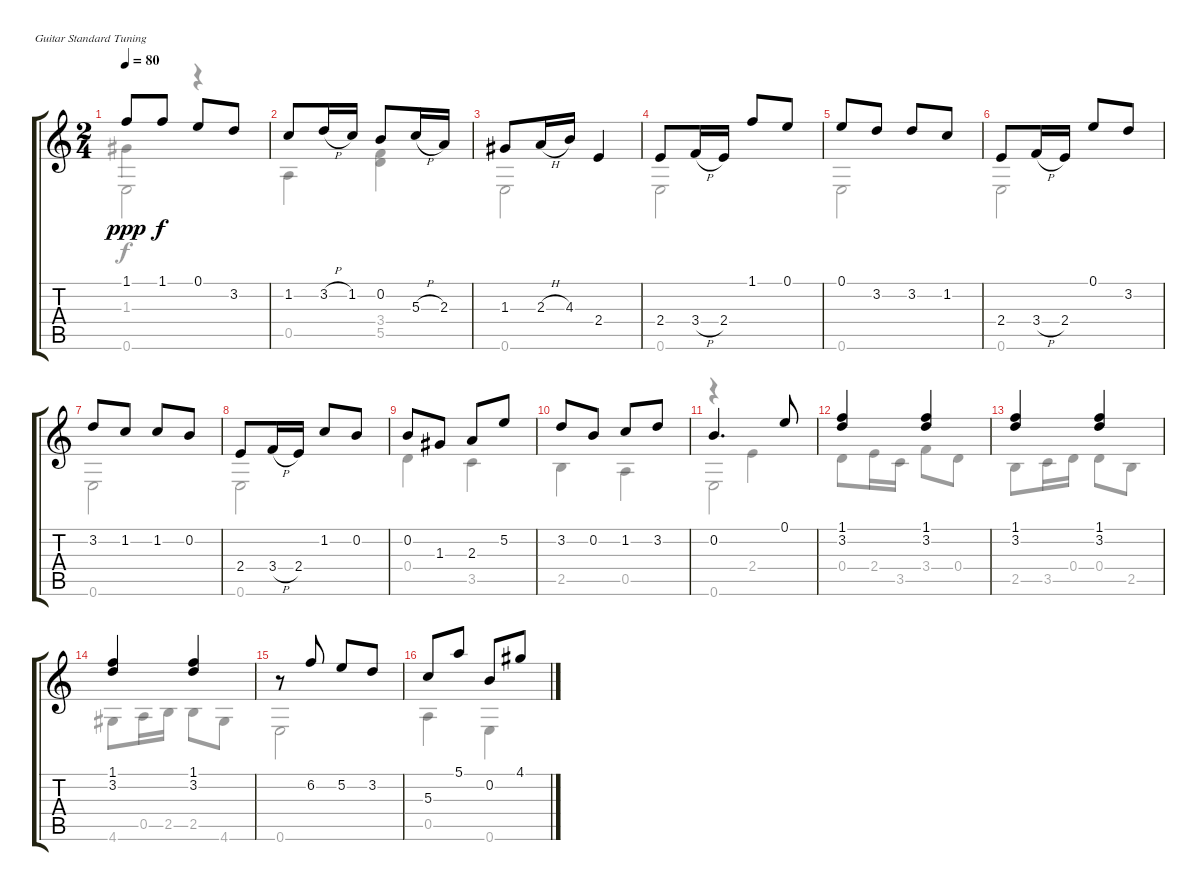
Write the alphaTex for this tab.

\bracketExtendMode groupsimilarinstruments
\firstSystemTrackNameOrientation horizontal
\otherSystemsTrackNameOrientation horizontal
\track "" {instrument acousticguitarnylon}
\staff {score tabs}
\tuning (E4 B3 G3 D3 A2 E2)
\voice
\ts (2 4)
\tempo 80
\clef g2
\ks c
1.1{t}.8{dy ppp} 1.1.8{dy f} 0.1.8 3.2.8 |
1.2.8 3.2{h}.16 1.2.16 0.2.8 5.3{h}.16 2.3.16 |
1.3.8 2.3{h}.16 4.3.16 2.4.4 |
2.4.8 3.4{h}.16 2.4.16 1.1.8 0.1.8 |
0.1.8 3.2.8 3.2.8 1.2.8 |
2.4.8 3.4{h}.16 2.4.16 0.1.8 3.2.8 |
3.2.8 1.2.8 1.2.8 0.2.8 |
2.4.8 3.4{h}.16 2.4.16 1.2.8 0.2.8 |
0.2.8 1.3.8 2.3.8 5.2.8 |
3.2.8 0.2.8 1.2.8 3.2.8 |
0.2.4{d} 0.1.8 |
(1.1 3.2).4 (1.1 3.2).4 |
(1.1 3.2).4 (1.1 3.2).4 |
(1.1 3.2).4 (1.1 3.2).4 |
r.8 6.2.8 5.2.8 3.2.8 |
5.3.8 5.1.8 0.2.8 4.1.8
\voice
\clef g2
\ottava regular
\simile none
\ks c
1.3.4{dy f} r.4 |
0.5.4 (3.4 5.5).4 |
0.6.2 |
0.6.2 |
0.6.2 |
0.6.2 |
0.6.2 |
0.6.2 |
0.4.4 3.5.4 |
2.5.4 0.5.4 |
r.4 2.4.4 |
0.4.8 2.4.16 3.5.16 3.4.8 0.4.8 |
2.5.8 3.5.16 0.4.16 0.4.8 2.5.8 |
4.6.8 0.5.16 2.5.16 2.5.8 4.6.8 |
0.6.2 |
0.5.4 0.6.4
\voice
\clef g2
\ottava regular
\simile none
\ks c
0.6.2{dy f} |
|
|
|
|
|
|
|
|
|
0.6.2 |
|
|
|
|
